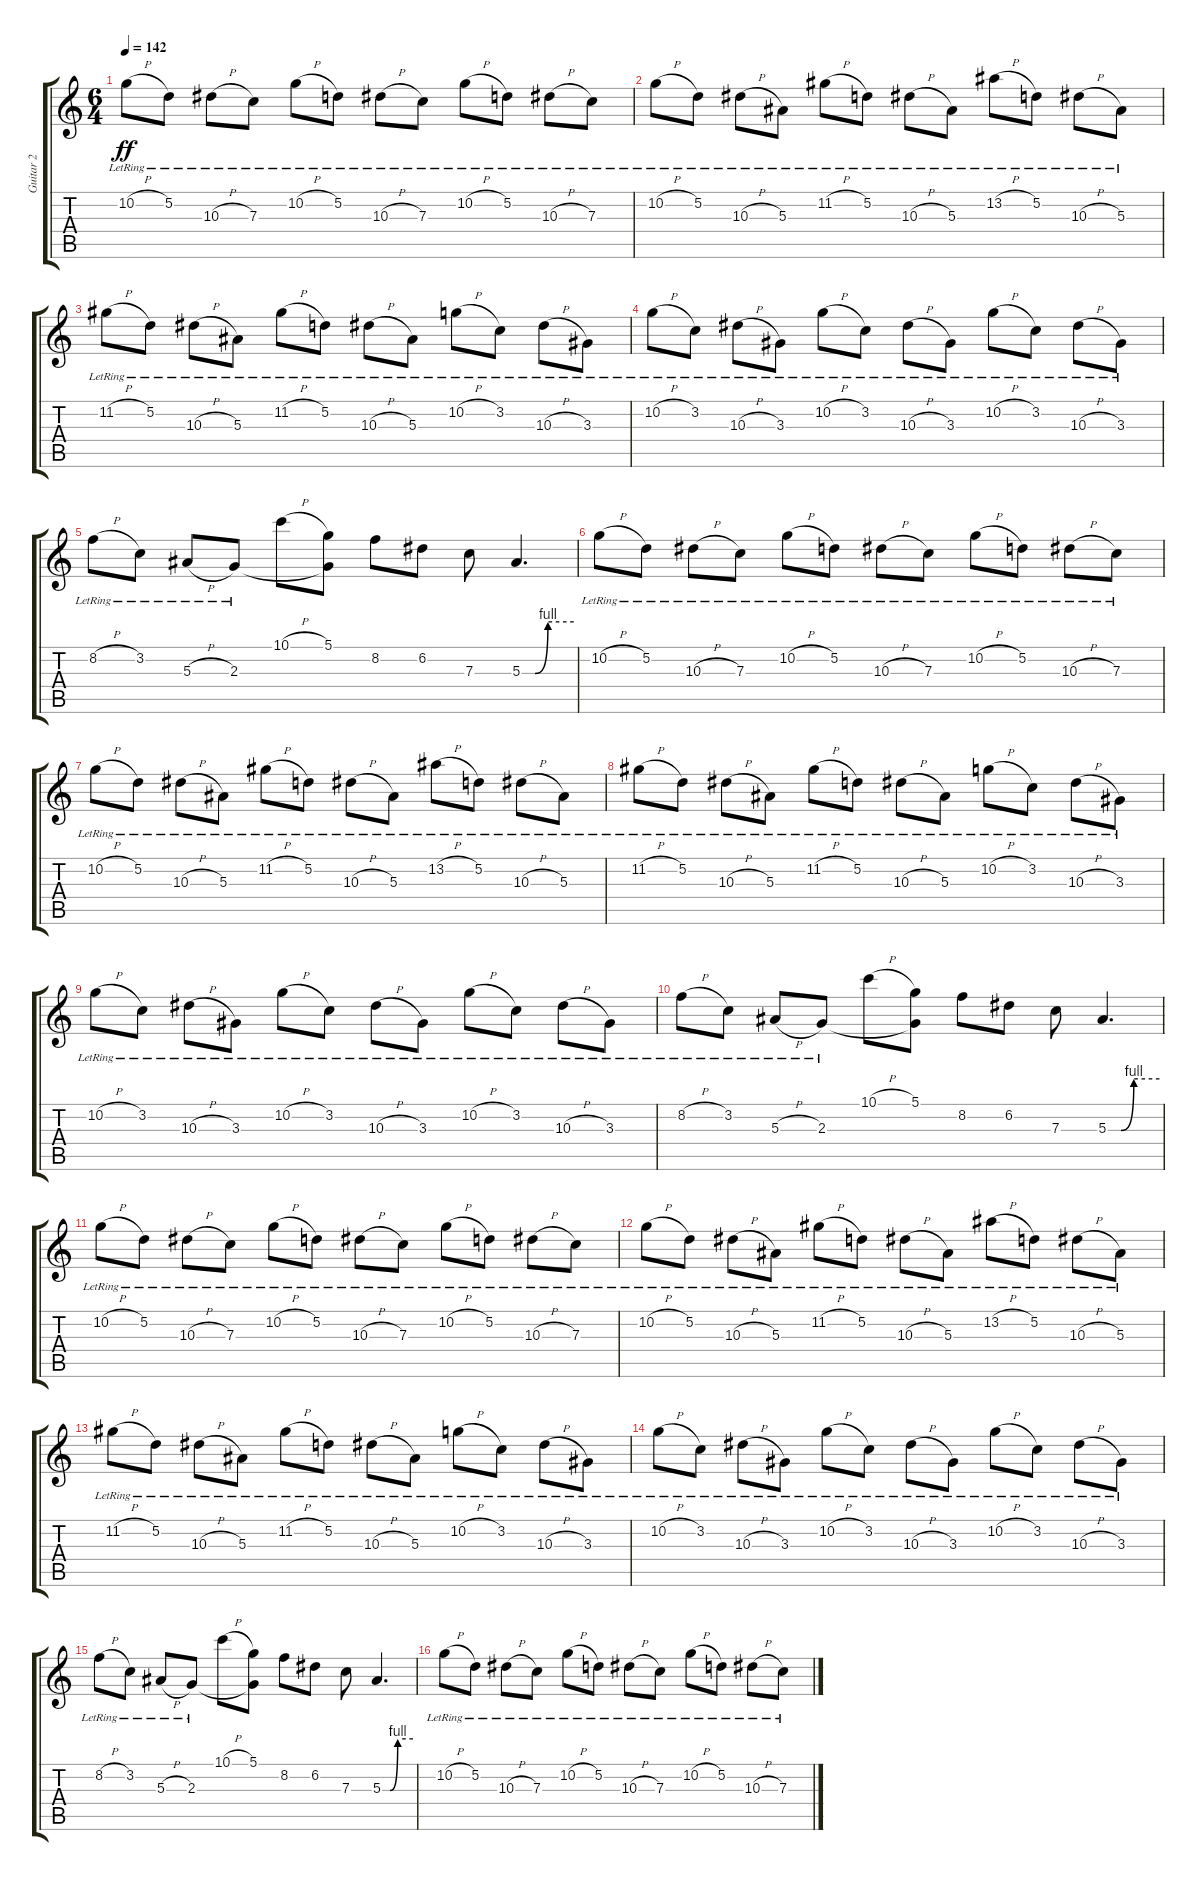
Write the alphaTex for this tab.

\track ("Guitar 2" "Guitar 2") {instrument distortionguitar}
\staff {score tabs}
\tuning (D4 A3 F3 C3 G2 C2) {hide}
\ts (6 4)
\tempo 142
\clef g2
\ks c
10.2{h lr}.8{dy ff} 5.2{lr}.8 10.3{h lr}.8 7.3{lr}.8 10.2{h lr}.8 5.2{lr}.8 10.3{h lr}.8 7.3{lr}.8 10.2{h lr}.8 5.2{lr}.8 10.3{h lr}.8 7.3{lr}.8 |
10.2{h lr}.8 5.2{lr}.8 10.3{h lr}.8 5.3{lr}.8 11.2{h lr}.8 5.2{lr}.8 10.3{h lr}.8 5.3{lr}.8 13.2{h lr}.8 5.2{lr}.8 10.3{h lr}.8 5.3{lr}.8 |
11.2{h lr}.8 5.2{lr}.8 10.3{h lr}.8 5.3{lr}.8 11.2{h lr}.8 5.2{lr}.8 10.3{h lr}.8 5.3{lr}.8 10.2{h lr}.8 3.2{lr}.8 10.3{h lr}.8 3.3{lr}.8 |
10.2{h lr}.8 3.2{lr}.8 10.3{h lr}.8 3.3{lr}.8 10.2{h lr}.8 3.2{lr}.8 10.3{h lr}.8 3.3{lr}.8 10.2{h lr}.8 3.2{lr}.8 10.3{h lr}.8 3.3{lr}.8 |
8.2{h lr}.8 3.2{lr}.8 5.3{h lr}.8 2.3{lr}.8 10.1{h}.8 (5.1 2.3{t}).8 8.2.8 6.2.8 7.3.8 5.3{be (custom 0 0 15 0 30 4 60 4)}.4{d} |
10.2{h lr}.8 5.2{lr}.8 10.3{h lr}.8 7.3{lr}.8 10.2{h lr}.8 5.2{lr}.8 10.3{h lr}.8 7.3{lr}.8 10.2{h lr}.8 5.2{lr}.8 10.3{h lr}.8 7.3{lr}.8 |
10.2{h lr}.8 5.2{lr}.8 10.3{h lr}.8 5.3{lr}.8 11.2{h lr}.8 5.2{lr}.8 10.3{h lr}.8 5.3{lr}.8 13.2{h lr}.8 5.2{lr}.8 10.3{h lr}.8 5.3{lr}.8 |
11.2{h lr}.8 5.2{lr}.8 10.3{h lr}.8 5.3{lr}.8 11.2{h lr}.8 5.2{lr}.8 10.3{h lr}.8 5.3{lr}.8 10.2{h lr}.8 3.2{lr}.8 10.3{h lr}.8 3.3{lr}.8 |
10.2{h lr}.8 3.2{lr}.8 10.3{h lr}.8 3.3{lr}.8 10.2{h lr}.8 3.2{lr}.8 10.3{h lr}.8 3.3{lr}.8 10.2{h lr}.8 3.2{lr}.8 10.3{h lr}.8 3.3{lr}.8 |
8.2{h lr}.8 3.2{lr}.8 5.3{h lr}.8 2.3{lr}.8 10.1{h}.8 (5.1 2.3{t}).8 8.2.8 6.2.8 7.3.8 5.3{be (custom 0 0 15 0 30 4 60 4)}.4{d} |
10.2{h lr}.8 5.2{lr}.8 10.3{h lr}.8 7.3{lr}.8 10.2{h lr}.8 5.2{lr}.8 10.3{h lr}.8 7.3{lr}.8 10.2{h lr}.8 5.2{lr}.8 10.3{h lr}.8 7.3{lr}.8 |
10.2{h lr}.8 5.2{lr}.8 10.3{h lr}.8 5.3{lr}.8 11.2{h lr}.8 5.2{lr}.8 10.3{h lr}.8 5.3{lr}.8 13.2{h lr}.8 5.2{lr}.8 10.3{h lr}.8 5.3{lr}.8 |
11.2{h lr}.8 5.2{lr}.8 10.3{h lr}.8 5.3{lr}.8 11.2{h lr}.8 5.2{lr}.8 10.3{h lr}.8 5.3{lr}.8 10.2{h lr}.8 3.2{lr}.8 10.3{h lr}.8 3.3{lr}.8 |
10.2{h lr}.8 3.2{lr}.8 10.3{h lr}.8 3.3{lr}.8 10.2{h lr}.8 3.2{lr}.8 10.3{h lr}.8 3.3{lr}.8 10.2{h lr}.8 3.2{lr}.8 10.3{h lr}.8 3.3{lr}.8 |
8.2{h lr}.8 3.2{lr}.8 5.3{h lr}.8 2.3{lr}.8 10.1{h}.8 (5.1 2.3{t}).8 8.2.8 6.2.8 7.3.8 5.3{be (custom 0 0 15 0 30 4 60 4)}.4{d} |
10.2{h lr}.8 5.2{lr}.8 10.3{h lr}.8 7.3{lr}.8 10.2{h lr}.8 5.2{lr}.8 10.3{h lr}.8 7.3{lr}.8 10.2{h lr}.8 5.2{lr}.8 10.3{h lr}.8 7.3{lr}.8
